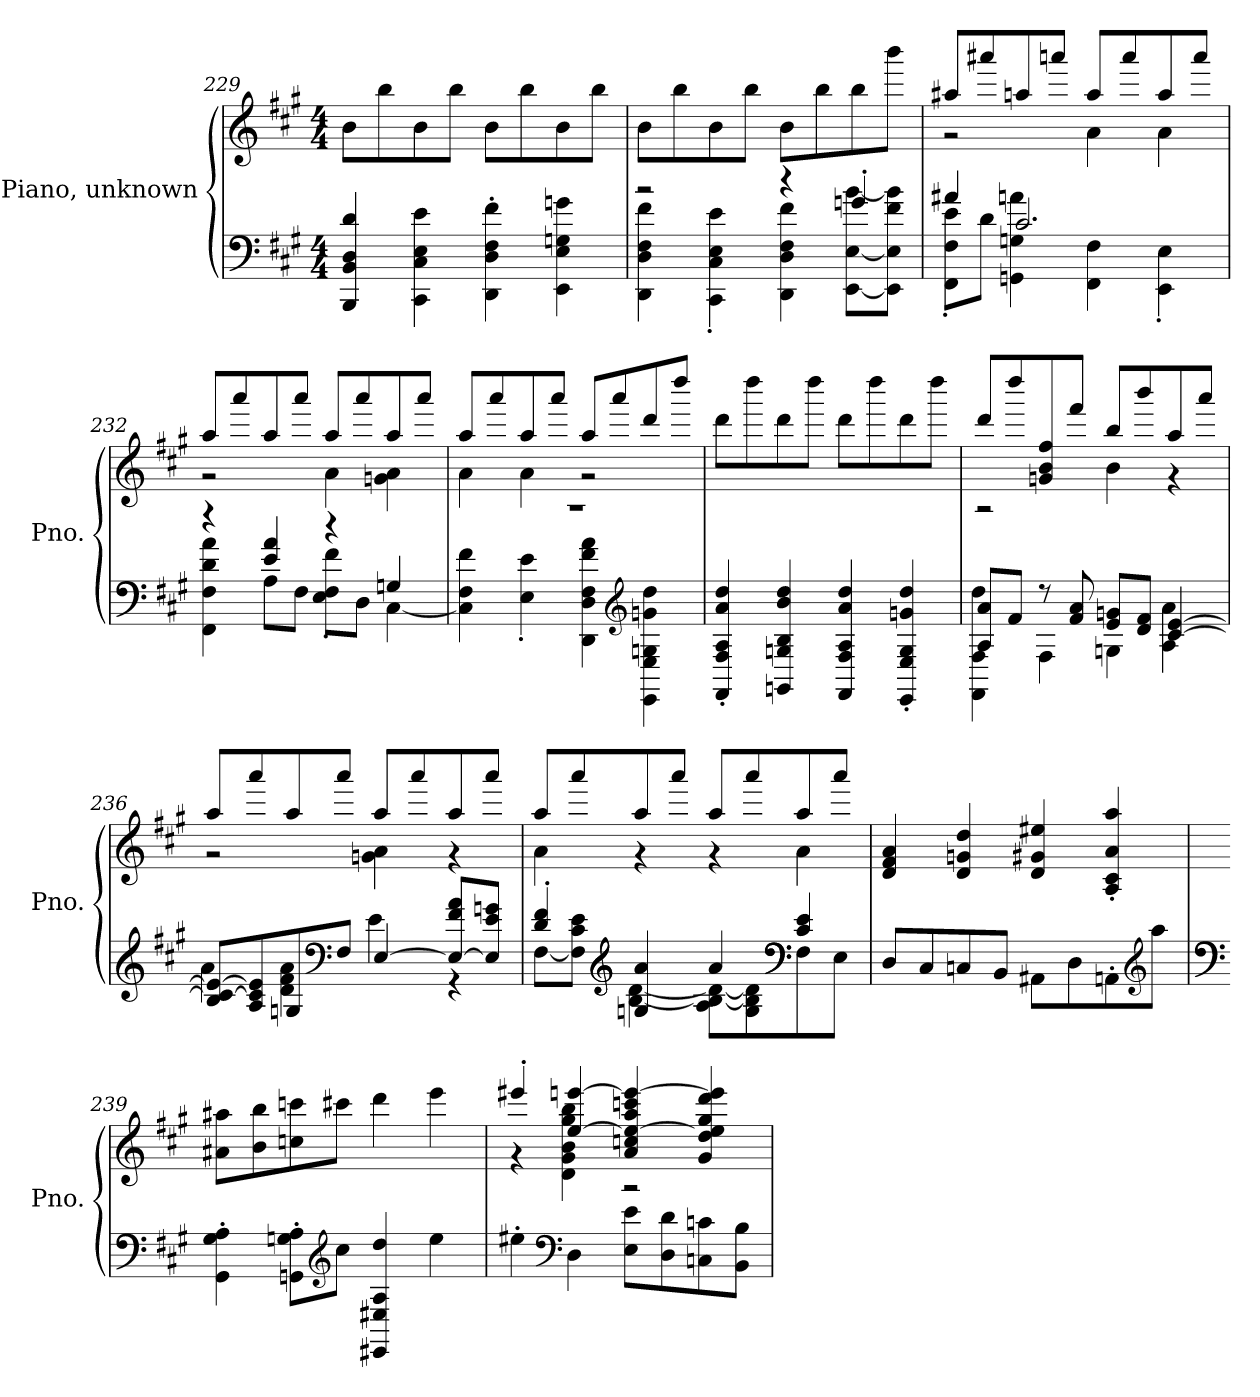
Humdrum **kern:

**kern	**kern
*part1	*part1
*staff2	*staff1
*I"Piano, unknown	*
*I'Pno.	*
*clefF4	*clefG2
*k[f#c#g#]	*k[f#c#g#]
*M4/4	*M4/4
=229	=229
4BBB/ 4BB/ 4D/ 4d/	8b\L
.	8bb\
4CC#\ 4C#\ 4E\ 4e\	8b\
.	8bb\J
4DD\' 4D\' 4F#\' 4f#\'	8b\L
.	8bb\
4EE\ 4E\ 4Gn\ 4gn\	8b\
.	8bb\J
!!LO:LB:g=z
=230	=230
*^	*
2r	4DD\ 4D\ 4F#\ 4f#\	8b\L
.	.	8bb\
.	4CC#\' 4C#\' 4E\' 4e\'	8b\
.	.	8bb\J
4r	4DD\ 4D\ 4F#\ 4f#\	8b\L
.	.	8bb\
4gn'/	[8EE\ [8E\ [8b\L	8bb\
.	8EE\] 8E\] 8f#\ 8b\]J	8bbb\J
=231	=231	=231
*	*	*^
4a#X/	8FF#\' 8F#\' 8e\'L	8aa#X/L	2r
.	8d\J	8aaa#X/	.
2.c#/	4GGn\ 4Gn\ 4an\	8aan/	.
.	.	8aaan/J	.
.	4FF#\ 4F#\	8aa/L	4a\
.	.	8aaa/	.
.	4EE\' 4E\'	8aa/	4a\
.	.	8aaa/J	.
=232	=232	=232	=232
4r	4FF#\ 4F#\ 4d\ 4a\	8aa/L	2r
.	.	8aaa/	.
4e/ 4a/	8A\L	8aa/	.
.	8F#\J	8aaa/J	.
4r	8E\' 8F#\' 8f#\'L	8aa/L	4a\
.	8D\J	8aaa/	.
4Gn/	[4C#\	8aa/	4gn\ 4a\
.	.	8aaa/J	.
!!LO:LB:g=z	!!
=233	=233	=233	=233
1r	4C#\] 4F#\ 4f#\	8aa/L	4a\
.	.	8aaa/	.
.	4E\' 4e\'	8aa/	4a\
.	.	8aaa/J	.
.	4DD\ 4D\ 4F#\ 4f#\ 4a\	8aa/L	2r
.	.	8aaa/	.
*clefG2	*	*	*
.	4EE\ 4E\ 4Gn\ 4gn\ 4dd\	8ddd/	.
.	.	8dddd/J	.
*v	*v	*	*
*	*v	*v
=234	=234
4FF#/' 4F#/' 4A/' 4a/' 4dd/'	8ddd\L
.	8dddd\
4GGn/ 4Gn/ 4B/ 4b/ 4dd/	8ddd\
.	8dddd\J
4FF#/ 4F#/ 4A/ 4a/ 4dd/	8ddd\L
.	8dddd\
4EE/' 4E/' 4G/' 4gn/' 4dd/'	8ddd\
.	8dddd\J
=235	=235
*^	*^
8A/ 8a/L	4FF#\ 4F#\ 4dd\	8ddd/L	2r
8f#/J	.	8dddd/	.
8r	4F#\	8gn/ 8b/ 8ff#/	.
8f#/ 8a/	.	8fff#/J	.
8e/ 8gn/L	4Gn\	8bb/L	4b\
8d/ 8f#/J	.	8bbb/	.
[4c#/ [4e/	4A\ 4a\	8aa/	4r
.	.	8aaa/J	.
!!LO:LB:g=z	!!
=236	=236	=236	=236
8B/ 8c#/_ 8e/_L	4a\	8aa/L	2r
8A/ 8c#/] 8e/]	.	8aaa/	.
8Gn/	4d\ 4f#\ 4a\	8aa/	.
*clefF4	*	*	*
8F#/J	.	8aaa/J	.
[4E/	4e\	8aa/L	4gn\ 4a\
.	.	8aaa/	.
8E/_ 8f#/ 8a/L	4r	8aa/	4r
8E/] 8e/ 8gn/J	.	8aaa/J	.
=237	=237	=237	=237
4d/' 4f#/'	[8F#\L	8aa/L	4a\
.	8F#\] 8c#\ 8e\J	8aaa/	.
*clefG2	*	*	*
4Gn/ 4a/	[4B\ [4d\	8aa/	4r
.	.	8aaa/J	.
4a/	8A\ 8B\_ 8d\_L	8aa/L	4r
.	8G\ 8B\] 8d\]	8aaa/	.
*clefF4	*	*	*
4c#/ 4e/	8F#\	8aa/	4a\
.	8E\J	8aaa/J	.
*v	*v	*	*
*	*v	*v
=238	=238
8D/L	4d/ 4f#/ 4a/
8C#/	.
8Cn/	4d/ 4gn/ 4dd/
8BB/J	.
8AA#X\L	4d/ 4g#X/ 4ee#X/
8D\	.
8AAn'\	4A/' 4c#/' 4a/' 4aa/'
*clefG2	*
8aa\J	.
!!LO:PB:g=z
=239	=239
*clefF4	*
4GG#\' 4G#\' 4A\'	8a#X\ 8aa#X\L
.	8b\ 8bb\
8GGn\' 8Gn\' 8A\'L	8ccn\ 8cccn\
*clefG2	*
8cc#\J	8ccc#X\J
4EE#X/ 4E#X/ 4A/ 4dd/	4ddd\
4ee\	4eee\
=240	=240
*	*^
4ee#X'\	4eee#X'/	4r
*clefF4	*	*
4D\	[4ee/ [4eeen/	4d\ 4g#\ 4b\ 4gg#\ 4bb\
8E\ 8e\L	4a/ 4ccn/ 4ee/_ 4aa/ 4cccn/ 4eee/_	2r
8D\ 8d\	.	.
8Cn\ 8cn\	4g#/ 4dd/ 4ee/] 4gg#/ 4ddd/ 4eee/]	.
8BB\ 8B\J	.	.
*	*v	*v
=	=
*-	*-
